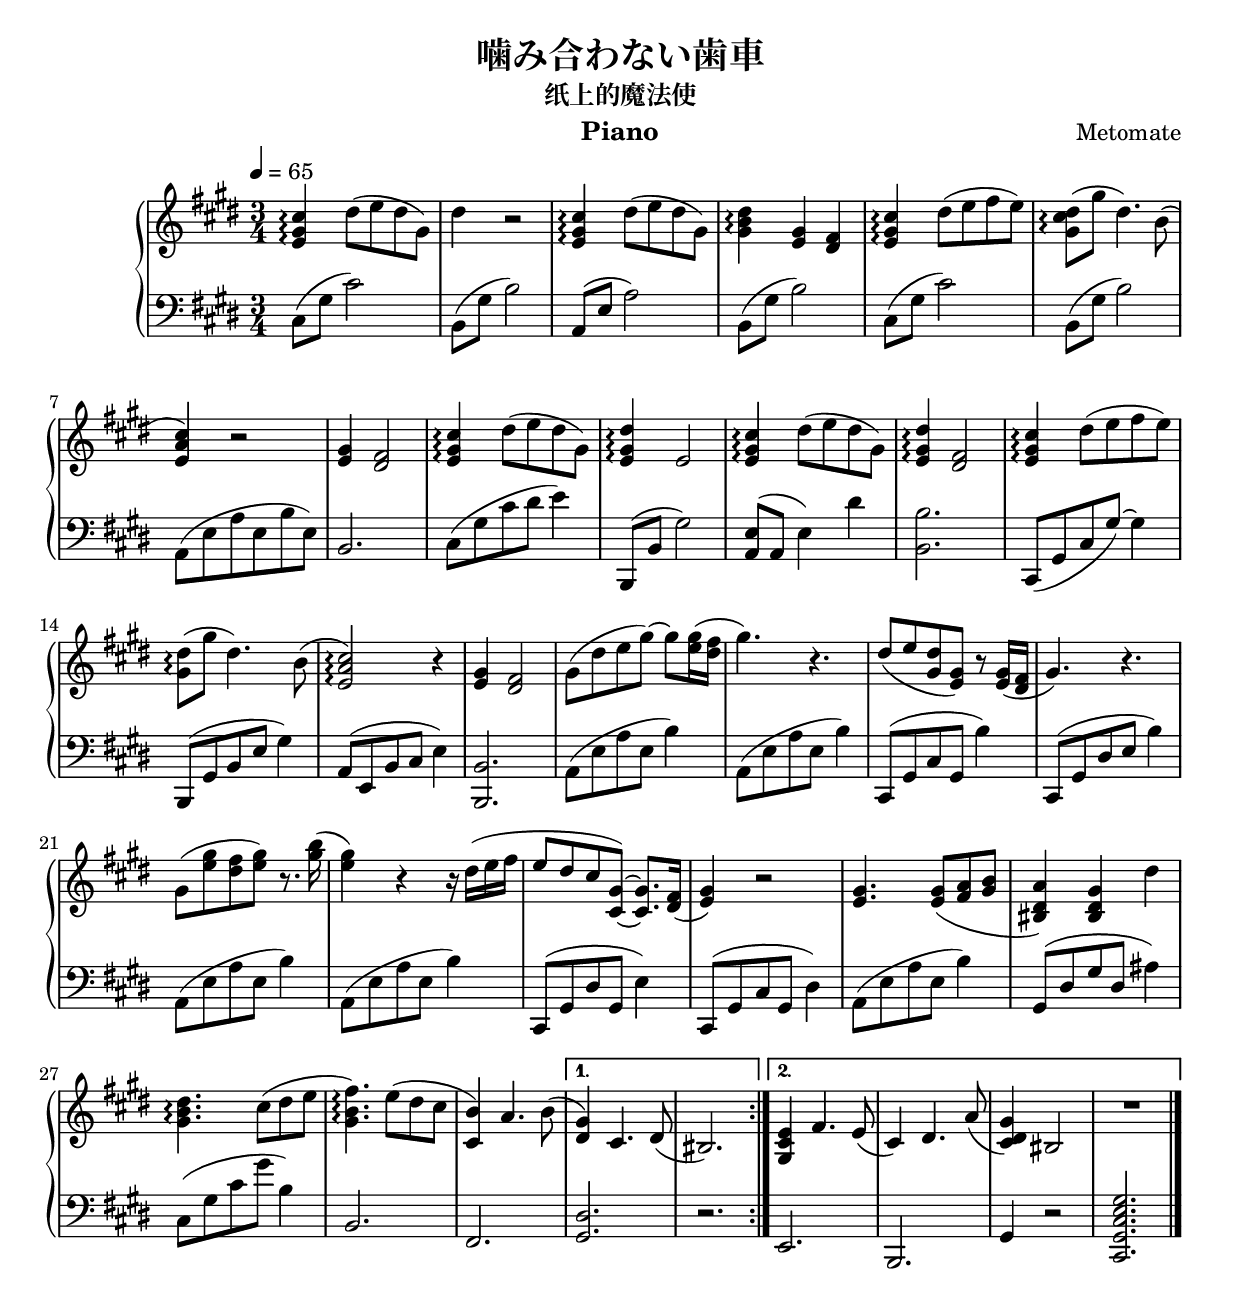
\version "2.24.2"

\include "articulate.ly"

\header {
  title = "噛み合わない歯車"
  subtitle = "纸上的魔法使"
  instrument = "Piano"
  composer = "Metomate"
}

\paper {
  #(set-paper-size "a4")
}

global = {
  \key cis \minor
  \time 3/4
  \tempo 4 = 65
}

egcd = \relative c' { <e gis cis>4\arpeggio dis'8(e dis gis,) }
egcf = \relative c' { <e gis cis>4\arpeggio dis'8(e fis e) }
gf = \relative c' { <e gis>4 <dis fis>2 }

right = \relative { \repeat volta 2 {
  \global
  % Music follows here.
  \egcd dis''4 r2 
  \egcd { <gis, b dis>4\arpeggio <e gis> <dis fis> } |
  \egcf { <gis cis dis>8\arpeggio([gis'] dis4.) b8( } |
  <e, a cis>4) r2 | 
  \gf |
  \egcd { <e gis dis'>4\arpeggio e2 } |
  \egcd { <e gis dis'>4\arpeggio <dis fis>2} |
  \egcf { <gis dis'>8\arpeggio([gis'] dis4.) b8( } |
  <e, a cis>2\arpeggio) r4 |
  \gf |
  gis8([dis' e gis8~]) 8 <gis e>16 (<fis dis> gis4.) r4. |
  dis8(e <dis gis,> <gis, e>) r8 <gis e>16 (<fis dis> gis4.) r4. |
  gis8(<gis' e> <fis dis> <gis e>) r8. <b gis>16(<gis e>4) r4 r16 dis(e fis |
  e8[dis cis <gis~ cis,~>]) 8. <fis dis>16 (<e gis>4) r2 |
  <gis e>4. <gis e>8(<a fis> <b gis> <a dis, bis>4) <gis dis bis> dis' |
  <gis, b dis>4.\arpeggio cis8(dis e <gis, b fis'>4.\arpeggio) e'8(dis cis |
  <b cis,>4) a4.b8(
  \alternative {
    \volta 1 { <gis dis>4) cis,4. dis8(bis2.) }
    \volta 2 { <gis cis e>4 fis'4. e8(cis4) dis4. a'8(|
               <gis dis cis>4) bis,2 R2. }
  }
}
  \bar "|."
}

cismt = \relative c {cis8(gis' cis2)	b,8(gis' b2)}
aeaeb = \relative c {a8(e' a e b'4)}

left = \relative {
  \global
  % Music follows here.
  \cismt |
  a,8(e' a2)		b,8(gis' b2) |
  \cismt a,8([e' a e b' e,]) | b2. |
  cis8([gis' cis dis] e4) | b,,8([b'] gis'2) |
  <a, e'>8([a] e'4) dis' | <b, b'>2. |
  cis,8(gis' cis gis'~) 4 | b,,8(gis' b e gis4) |
  a,8(e b' cis e4) | <b b,>2. |
  \aeaeb \aeaeb |
  cis,8(gis' cis gis b'4) | cis,,8(gis' dis' e b'4) |
  \aeaeb \aeaeb |
  cis,,8(gis' dis' gis, e'4) cis,8(gis' cis gis dis'4) |
  \aeaeb gis,8(dis' gis dis ais'4) |
  cis,8(gis' cis gis' b,4) b,2. fis2. |
  { <gis dis'>2. r2. }
  { e2. b2. gis'4 r2  <cis, gis' cis e gis>2. }
}

\score {
  \new PianoStaff <<
    \new Staff = "right" \with {
      midiInstrument = "acoustic grand"
    } \right
    \new Staff = "left" \with {
      midiInstrument = "acoustic grand"
    } { \clef bass \left }
  >>
  \layout { }
  \midi {
    
  }
}
